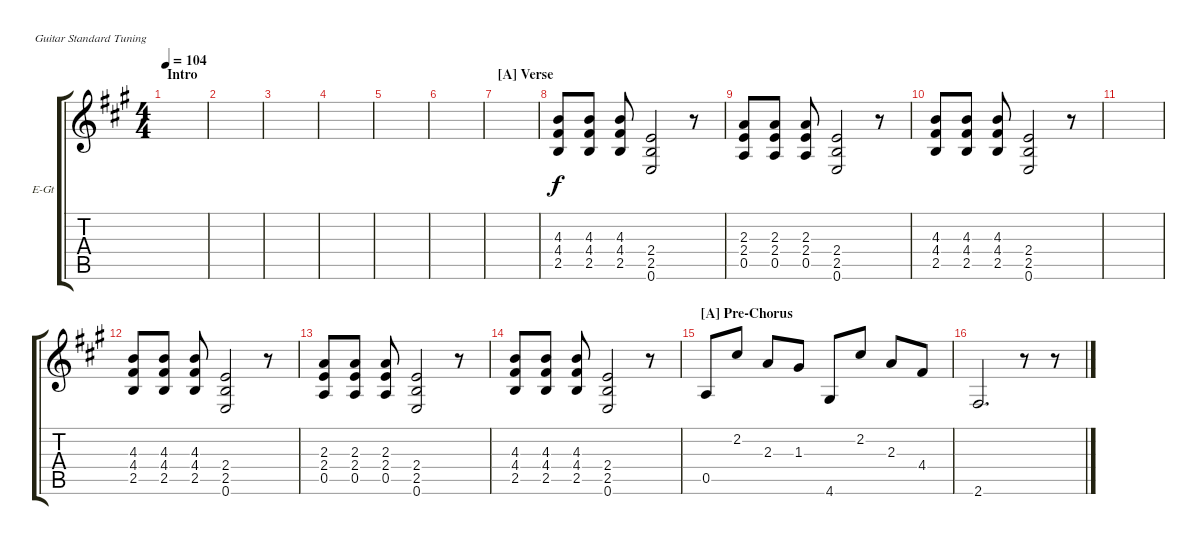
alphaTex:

\defaultSystemsLayout 4
\bracketExtendMode groupsimilarinstruments
\firstSystemTrackNameOrientation horizontal
\otherSystemsTrackNameOrientation horizontal
\track ("Electric Guitar" "E-Gt") {instrument electricguitarclean}
\staff {score tabs}
\tuning (E4 B3 G3 D3 A2 E2)
\ts (4 4)
\section ("" "Intro")
\tempo 104
\clef g2
\ks a
|
|
|
|
|
|
\section ("A" "Verse")
|
(2.5 4.4 4.3).8 (2.5 4.4 4.3).8 (2.5 4.4 4.3).8 (0.6 2.5 2.4).2 r.8 |
(0.5 2.4 2.3).8 (0.5 2.4 2.3).8 (0.5 2.4 2.3).8 (0.6 2.5 2.4).2 r.8 |
(2.5 4.4 4.3).8 (2.5 4.4 4.3).8 (2.5 4.4 4.3).8 (0.6 2.5 2.4).2 r.8 |
|
(2.5 4.4 4.3).8 (2.5 4.4 4.3).8 (2.5 4.4 4.3).8 (0.6 2.5 2.4).2 r.8 |
(0.5 2.4 2.3).8 (0.5 2.4 2.3).8 (0.5 2.4 2.3).8 (0.6 2.5 2.4).2 r.8 |
(2.5 4.4 4.3).8 (2.5 4.4 4.3).8 (2.5 4.4 4.3).8 (0.6 2.5 2.4).2 r.8 |
\section ("A" "Pre-Chorus")
0.5.8 2.2.8 2.3.8 1.3.8 4.6.8 2.2.8 2.3.8 4.4.8 |
2.6.2{d} r.8 r.8
